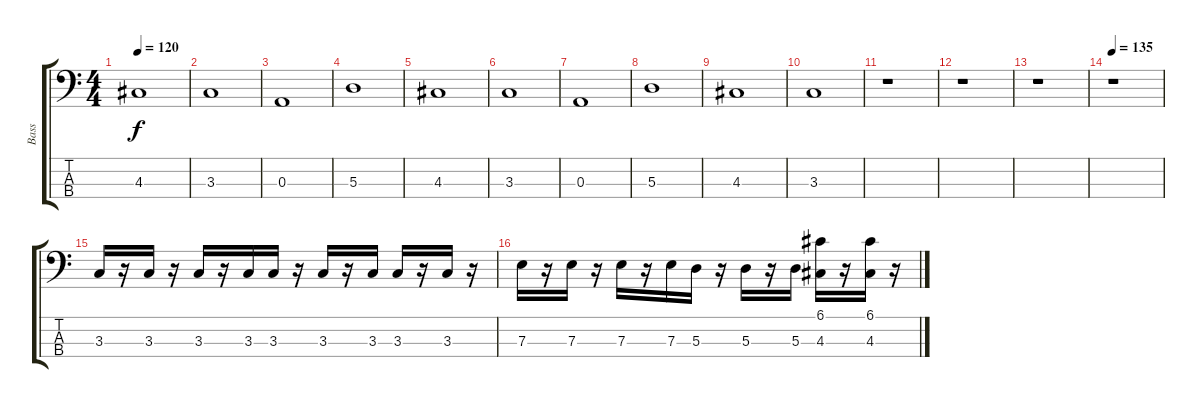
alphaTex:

\track ("Bass" "Bass") {instrument electricbasspick}
\staff {score tabs}
\tuning (G2 D2 A1 E1) {hide}
\ts (4 4)
\tempo 120
\clef f4
\ks c
4.3.1{dy f} |
3.3.1 |
0.3.1 |
5.3.1 |
4.3.1 |
3.3.1 |
0.3.1 |
5.3.1 |
4.3.1 |
3.3.1 |
r.1 |
r.1 |
r.1 |
\tempo 135
r.1 |
3.3.16 r.16 3.3.16 r.16 3.3.16 r.16 3.3.16 3.3.16 r.16 3.3.16 r.16 3.3.16 3.3.16 r.16 3.3.16 r.16 |
7.3.16 r.16 7.3.16 r.16 7.3.16 r.16 7.3.16 5.3.16 r.16 5.3.16 r.16 5.3.16 (6.1 4.3).16 r.16 (6.1 4.3).16 r.16
